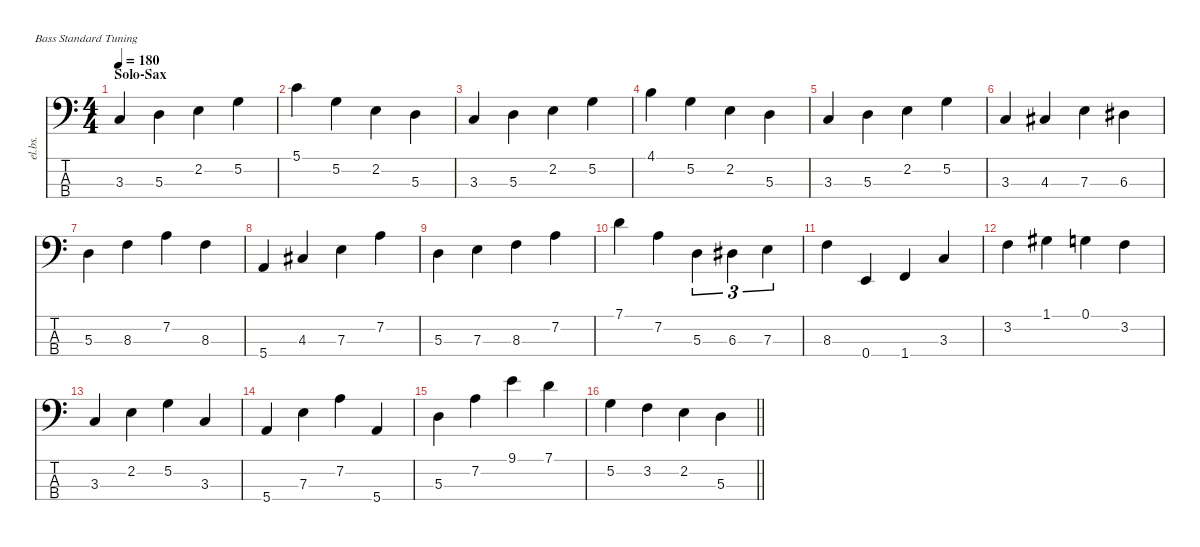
\defaultSystemsLayout 4
\hideDynamics
\bracketExtendMode nobrackets
\otherSystemsTrackNameOrientation horizontal
\track ("Bass" "el.bs.") {instrument electricbassfinger}
\staff {score tabs}
\tuning (G2 D2 A1 E1)
\ts (4 4)
\section ("" "Solo-Sax")
\tempo 180
\clef f4
\ks c
3.3.4{dy f} 5.3.4 2.2.4 5.2.4 |
5.1.4 5.2.4 2.2.4 5.3.4 |
3.3.4 5.3.4 2.2.4 5.2.4 |
4.1.4 5.2.4 2.2.4 5.3.4 |
3.3.4 5.3.4 2.2.4 5.2.4 |
3.3.4 4.3{acc #}.4 7.3.4 6.3{acc #}.4 |
5.3.4 8.3.4 7.2.4 8.3.4 |
5.4.4 4.3{acc #}.4 7.3.4 7.2.4 |
5.3.4 7.3.4 8.3.4 7.2.4 |
7.1.4 7.2.4 5.3.4{tu (3 2)} 6.3{acc #}.4{tu (3 2)} 7.3.4{tu (3 2)} |
8.3.4 0.4.4 1.4.4 3.3.4 |
3.2.4 1.1{acc #}.4 0.1.4 3.2.4 |
3.3.4 2.2.4 5.2.4 3.3.4 |
5.4.4 7.3.4 7.2.4 5.4.4 |
5.3.4 7.2.4 9.1.4 7.1.4 |
\barLineRight lightlight
5.2.4 3.2.4 2.2.4 5.3.4
